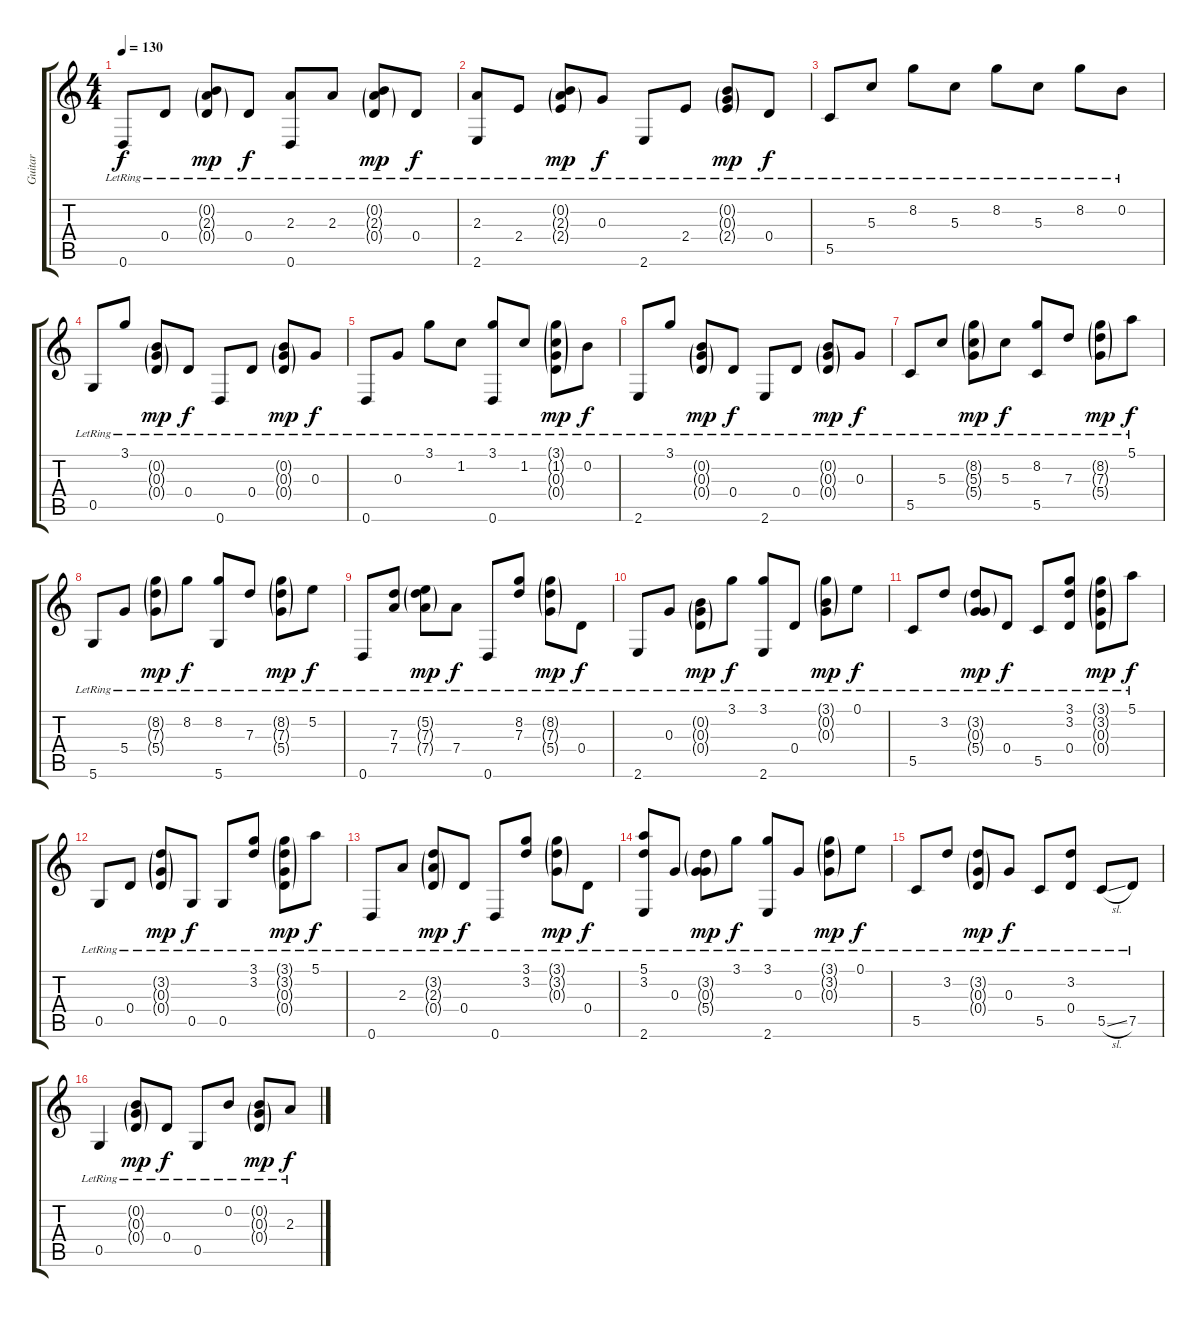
\track ("Guitar" "Guitar") {instrument acousticguitarsteel}
\staff {score tabs}
\tuning (E4 B3 G3 D3 G2 D2) {hide}
\ts (4 4)
\tempo 130
\clef g2
\ks c
0.6{lr}.8{dy f} 0.4{lr}.8 (0.2{g lr} 2.3{g lr} 0.4{g lr}).8{dy mp} 0.4{lr}.8{dy f} (2.3{lr} 0.6{lr}).8 2.3{lr}.8 (0.2{g lr} 2.3{g lr} 0.4{g lr}).8{dy mp} 0.4{lr}.8{dy f} |
(2.3{lr} 2.6{lr}).8 2.4{lr}.8 (0.2{g lr} 2.3{g lr} 2.4{g lr}).8{dy mp} 0.3{lr}.8{dy f} 2.6{lr}.8 2.4{lr}.8 (0.2{g lr} 0.3{g lr} 2.4{g lr}).8{dy mp} 0.4{lr}.8{dy f} |
5.5{lr}.8 5.3{lr}.8 8.2{lr}.8 5.3{lr}.8 8.2{lr}.8 5.3{lr}.8 8.2{lr}.8 0.2{lr}.8 |
0.5{lr}.8 3.1{lr}.8 (0.2{g lr} 0.3{g lr} 0.4{g lr}).8{dy mp} 0.4{lr}.8{dy f} 0.6{lr}.8 0.4{lr}.8 (0.2{g lr} 0.3{g lr} 0.4{g lr}).8{dy mp} 0.3{lr}.8{dy f} |
0.6{lr}.8 0.3{lr}.8 3.1{lr}.8 1.2{lr}.8 (3.1{lr} 0.6{lr}).8 1.2{lr}.8 (3.1{g lr} 1.2{g lr} 0.3{g lr} 0.4{g lr}).8{dy mp} 0.2{lr}.8{dy f} |
2.6{lr}.8 3.1{lr}.8 (0.2{g lr} 0.3{g lr} 0.4{g lr}).8{dy mp} 0.4{lr}.8{dy f} 2.6{lr}.8 0.4{lr}.8 (0.2{g lr} 0.3{g lr} 0.4{g lr}).8{dy mp} 0.3{lr}.8{dy f} |
5.5{lr}.8 5.3{lr}.8 (8.2{g lr} 5.3{g lr} 5.4{g lr}).8{dy mp} 5.3{lr}.8{dy f} (8.2{lr} 5.5{lr}).8 7.3{lr}.8 (8.2{g lr} 7.3{g lr} 5.4{g lr}).8{dy mp} 5.1{lr}.8{dy f} |
5.6{lr}.8 5.4{lr}.8 (8.2{g lr} 7.3{g lr} 5.4{g lr}).8{dy mp} 8.2{lr}.8{dy f} (8.2{lr} 5.6{lr}).8 7.3{lr}.8 (8.2{g lr} 7.3{g lr} 5.4{g lr}).8{dy mp} 5.2{lr}.8{dy f} |
0.6{lr}.8 (7.3{lr} 7.4{lr}).8 (5.2{g lr} 7.3{g lr} 7.4{g lr}).8{dy mp} 7.4{lr}.8{dy f} 0.6{lr}.8 (8.2{lr} 7.3{lr}).8 (8.2{g lr} 7.3{g lr} 5.4{g lr}).8{dy mp} 0.4{lr}.8{dy f} |
2.6{lr}.8 0.3{lr}.8 (0.2{g lr} 0.3{g lr} 0.4{g lr}).8{dy mp} 3.1{lr}.8{dy f} (3.1{lr} 2.6{lr}).8 0.4{lr}.8 (3.1{g lr} 0.2{g lr} 0.3{g lr}).8{dy mp} 0.1{lr}.8{dy f} |
5.5{lr}.8 3.2{lr}.8 (3.2{g lr} 0.3{g lr} 5.4{g lr}).8{dy mp} 0.4{lr}.8{dy f} 5.5{lr}.8 (3.1{lr} 3.2{lr} 0.4{lr}).8 (3.1{g lr} 3.2{g lr} 0.3{g lr} 0.4{g lr}).8{dy mp} 5.1{lr}.8{dy f} |
0.5{lr}.8 0.4{lr}.8 (3.2{g lr} 0.3{g lr} 0.4{g lr}).8{dy mp} 0.5{lr}.8{dy f} 0.5{lr}.8 (3.1{lr} 3.2{lr}).8 (3.1{g lr} 3.2{g lr} 0.3{g lr} 0.4{g lr}).8{dy mp} 5.1{lr}.8{dy f} |
0.6{lr}.8 2.3{lr}.8 (3.2{g lr} 2.3{g lr} 0.4{g lr}).8{dy mp} 0.4{lr}.8{dy f} 0.6{lr}.8 (3.1{lr} 3.2{lr}).8 (3.1{g lr} 3.2{g lr} 0.3{g lr}).8{dy mp} 0.4{lr}.8{dy f} |
(5.1{lr} 3.2{lr} 2.6{lr}).8 0.3{lr}.8 (3.2{g lr} 0.3{g lr} 5.4{g lr}).8{dy mp} 3.1{lr}.8{dy f} (3.1{lr} 2.6{lr}).8 0.3{lr}.8 (3.1{g lr} 3.2{g lr} 0.3{g lr}).8{dy mp} 0.1{lr}.8{dy f} |
5.5{lr}.8 3.2{lr}.8 (3.2{g lr} 0.3{g lr} 0.4{g lr}).8{dy mp} 0.3{lr}.8{dy f} 5.5{lr}.8 (3.2{lr} 0.4{lr}).8 5.5{sl lr}.8 7.5{lr}.8 |
0.5{lr}.4{txt ""} (0.2{g lr} 0.3{g lr} 0.4{g lr}).8{dy mp} 0.4{lr}.8{dy f} 0.5{lr}.8 0.2{lr}.8 (0.2{g lr} 0.3{g lr} 0.4{g lr}).8{dy mp} 2.3{lr}.8{dy f}
